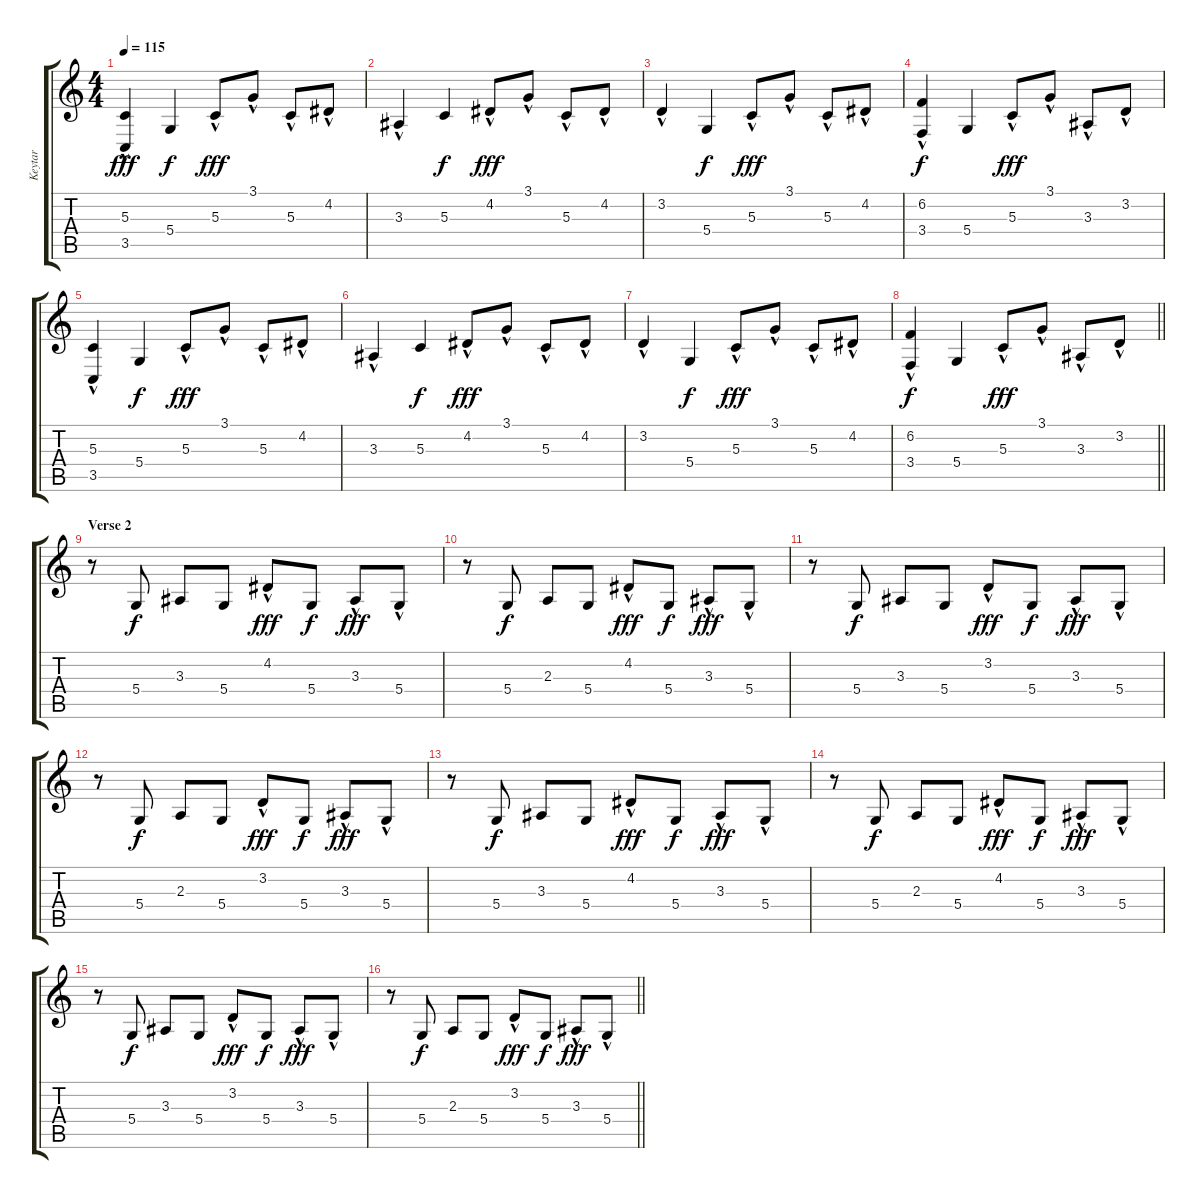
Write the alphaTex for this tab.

\track ("Keytar" "Keytar") {instrument pizzicatostrings}
\staff {score tabs}
\tuning (E4 B3 G3 D3 A2 E2) {hide}
\ts (4 4)
\tempo 115
\clef g2
\ks c
(5.3{hac} 3.5).4{dy fff} 5.4.4{dy f} 5.3{hac}.8{dy fff} 3.1{hac}.8 5.3{hac}.8 4.2{hac}.8 |
3.3{hac}.4 5.3.4{dy f} 4.2{hac}.8{dy fff} 3.1{hac}.8 5.3{hac}.8 4.2{hac}.8 |
3.2{hac}.4 5.4.4{dy f} 5.3{hac}.8{dy fff} 3.1{hac}.8 5.3{hac}.8 4.2{hac}.8 |
(6.2{hac} 3.4).4{dy f} 5.4.4 5.3{hac}.8{dy fff} 3.1{hac}.8 3.3{hac}.8 3.2{hac}.8 |
(5.3{hac} 3.5).4 5.4.4{dy f} 5.3{hac}.8{dy fff} 3.1{hac}.8 5.3{hac}.8 4.2{hac}.8 |
3.3{hac}.4 5.3.4{dy f} 4.2{hac}.8{dy fff} 3.1{hac}.8 5.3{hac}.8 4.2{hac}.8 |
3.2{hac}.4 5.4.4{dy f} 5.3{hac}.8{dy fff} 3.1{hac}.8 5.3{hac}.8 4.2{hac}.8 |
\barLineRight lightlight
(6.2{hac} 3.4).4{dy f} 5.4.4 5.3{hac}.8{dy fff} 3.1{hac}.8 3.3{hac}.8 3.2{hac}.8 |
\section ("" "Verse 2")
r.8 5.4.8{dy f} 3.3.8 5.4.8 4.2{hac}.8{dy fff} 5.4.8{dy f} 3.3{hac}.8{dy fff} 5.4{hac}.8 |
r.8 5.4.8{dy f} 2.3.8 5.4.8 4.2{hac}.8{dy fff} 5.4.8{dy f} 3.3{hac}.8{dy fff} 5.4{hac}.8 |
r.8 5.4.8{dy f} 3.3.8 5.4.8 3.2{hac}.8{dy fff} 5.4.8{dy f} 3.3{hac}.8{dy fff} 5.4{hac}.8 |
r.8 5.4.8{dy f} 2.3.8 5.4.8 3.2{hac}.8{dy fff} 5.4.8{dy f} 3.3{hac}.8{dy fff} 5.4{hac}.8 |
r.8 5.4.8{dy f} 3.3.8 5.4.8 4.2{hac}.8{dy fff} 5.4.8{dy f} 3.3{hac}.8{dy fff} 5.4{hac}.8 |
r.8 5.4.8{dy f} 2.3.8 5.4.8 4.2{hac}.8{dy fff} 5.4.8{dy f} 3.3{hac}.8{dy fff} 5.4{hac}.8 |
r.8 5.4.8{dy f} 3.3.8 5.4.8 3.2{hac}.8{dy fff} 5.4.8{dy f} 3.3{hac}.8{dy fff} 5.4{hac}.8 |
\barLineRight lightlight
r.8 5.4.8{dy f} 2.3.8 5.4.8 3.2{hac}.8{dy fff} 5.4.8{dy f} 3.3{hac}.8{dy fff} 5.4{hac}.8
